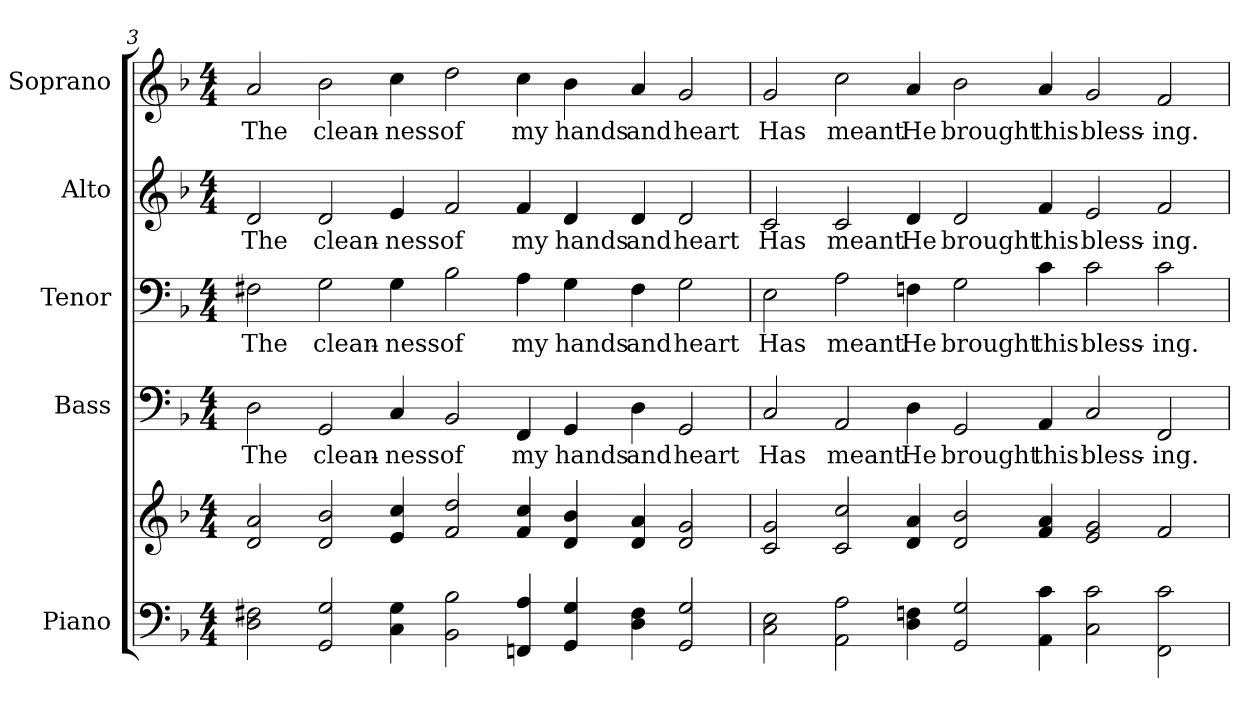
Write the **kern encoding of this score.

**kern	**kern	**kern	**text	**kern	**text	**kern	**text	**kern	**text
*part5	*part5	*part4	*part4	*part3	*part3	*part2	*part2	*part1	*part1
*staff6	*staff5	*staff4	*staff4	*staff3	*staff3	*staff2	*staff2	*staff1	*staff1
*I"Piano	*	*I"Bass	*	*I"Tenor	*	*I"Alto	*	*I"Soprano	*
*I'Pno.	*	*I'B.	*	*I'T.	*	*I'A.	*	*I'S.	*
!!LO:PB:g=z
*clefF4	*clefG2	*clefF4	*	*clefF4	*	*clefG2	*	*clefG2	*
*k[b-]	*k[b-]	*k[b-]	*	*k[b-]	*	*k[b-]	*	*k[b-]	*
*d:	*d:	*d:	*	*d:	*	*d:	*	*d:	*
*M4/4	*M4/4	*M4/4	*	*M4/4	*	*M4/4	*	*M4/4	*
=3	=3	=3	=3	=3	=3	=3	=3	=3	=3
!	!	!	!LO:LY:b:color=#000000	!	!	!	!	!	!
!	!	!	!	!	!LO:LY:b:color=#000000	!	!	!	!
!	!	!	!	!	!	!	!LO:LY:b:color=#000000	!	!
!	!	!	!	!	!	!	!	!	!LO:LY:b:color=#000000
2Di\ 2F#Xi	2di/ 2ai	2Di\	The	2F#Xi\	The	2di/	The	2ai/	The
!	!	!	!LO:LY:b:color=#000000	!	!	!	!	!	!
!	!	!	!	!	!LO:LY:b:color=#000000	!	!	!	!
!	!	!	!	!	!	!	!LO:LY:b:color=#000000	!	!
!	!	!	!	!	!	!	!	!	!LO:LY:b:color=#000000
2GGi/ 2Gi	2di/ 2b-i	2GGi/	clean-	2Gi\	clean-	2di/	clean-	2b-i\	clean-
!	!	!	!LO:LY:b:color=#000000	!	!	!	!	!	!
!	!	!	!	!	!LO:LY:b:color=#000000	!	!	!	!
!	!	!	!	!	!	!	!LO:LY:b:color=#000000	!	!
!	!	!	!	!	!	!	!	!	!LO:LY:b:color=#000000
4Ci\ 4Gi	4ei/ 4cci	4Ci/	-ness	4Gi\	-ness	4ei/	-ness	4cci\	-ness
!	!	!	!LO:LY:b:color=#000000	!	!	!	!	!	!
!	!	!	!	!	!LO:LY:b:color=#000000	!	!	!	!
!	!	!	!	!	!	!	!LO:LY:b:color=#000000	!	!
!	!	!	!	!	!	!	!	!	!LO:LY:b:color=#000000
2BB-i\ 2B-i	2fi/ 2ddi	2BB-i/	of	2B-i\	of	2fi/	of	2ddi\	of
!	!	!	!LO:LY:b:color=#000000	!	!	!	!	!	!
!	!	!	!	!	!LO:LY:b:color=#000000	!	!	!	!
!	!	!	!	!	!	!	!LO:LY:b:color=#000000	!	!
!	!	!	!	!	!	!	!	!	!LO:LY:b:color=#000000
4FFni/ 4Ai	4fi/ 4cci	4FFi/	my	4Ai\	my	4fi/	my	4cci\	my
!	!	!	!LO:LY:b:color=#000000	!	!	!	!	!	!
!	!	!	!	!	!LO:LY:b:color=#000000	!	!	!	!
!	!	!	!	!	!	!	!LO:LY:b:color=#000000	!	!
!	!	!	!	!	!	!	!	!	!LO:LY:b:color=#000000
4GGi/ 4Gi	4di/ 4b-i	4GGi/	hands	4Gi\	hands	4di/	hands	4b-i\	hands
!	!	!	!LO:LY:b:color=#000000	!	!	!	!	!	!
!	!	!	!	!	!LO:LY:b:color=#000000	!	!	!	!
!	!	!	!	!	!	!	!LO:LY:b:color=#000000	!	!
!	!	!	!	!	!	!	!	!	!LO:LY:b:color=#000000
4Di\ 4F#i	4di/ 4ai	4Di\	and	4F#i\	and	4di/	and	4ai/	and
!	!	!	!LO:LY:b:color=#000000	!	!	!	!	!	!
!	!	!	!	!	!LO:LY:b:color=#000000	!	!	!	!
!	!	!	!	!	!	!	!LO:LY:b:color=#000000	!	!
!	!	!	!	!	!	!	!	!	!LO:LY:b:color=#000000
2GGi/ 2Gi	2di/ 2gi	2GGi/	heart	2Gi\	heart	2di/	heart	2gi/	heart
=4	=4	=4	=4	=4	=4	=4	=4	=4	=4
!	!	!	!LO:LY:b:color=#000000	!	!	!	!	!	!
!	!	!	!	!	!LO:LY:b:color=#000000	!	!	!	!
!	!	!	!	!	!	!	!LO:LY:b:color=#000000	!	!
!	!	!	!	!	!	!	!	!	!LO:LY:b:color=#000000
2Ci\ 2Ei	2ci/ 2gi	2Ci/	Has	2Ei\	Has	2ci/	Has	2gi/	Has
!	!	!	!LO:LY:b:color=#000000	!	!	!	!	!	!
!	!	!	!	!	!LO:LY:b:color=#000000	!	!	!	!
!	!	!	!	!	!	!	!LO:LY:b:color=#000000	!	!
!	!	!	!	!	!	!	!	!	!LO:LY:b:color=#000000
2AAi\ 2Ai	2ci/ 2cci	2AAi/	meant	2Ai\	meant	2ci/	meant	2cci\	meant
!	!	!	!LO:LY:b:color=#000000	!	!	!	!	!	!
!	!	!	!	!	!LO:LY:b:color=#000000	!	!	!	!
!	!	!	!	!	!	!	!LO:LY:b:color=#000000	!	!
!	!	!	!	!	!	!	!	!	!LO:LY:b:color=#000000
4Di\ 4Fni	4di/ 4ai	4Di\	He	4Fni\	He	4di/	He	4ai/	He
!	!	!	!LO:LY:b:color=#000000	!	!	!	!	!	!
!	!	!	!	!	!LO:LY:b:color=#000000	!	!	!	!
!	!	!	!	!	!	!	!LO:LY:b:color=#000000	!	!
!	!	!	!	!	!	!	!	!	!LO:LY:b:color=#000000
2GGi/ 2Gi	2di/ 2b-i	2GGi/	brought	2Gi\	brought	2di/	brought	2b-i\	brought
!	!	!	!LO:LY:b:color=#000000	!	!	!	!	!	!
!	!	!	!	!	!LO:LY:b:color=#000000	!	!	!	!
!	!	!	!	!	!	!	!LO:LY:b:color=#000000	!	!
!	!	!	!	!	!	!	!	!	!LO:LY:b:color=#000000
4AAi\ 4ci	4fi/ 4ai	4AAi/	this	4ci\	this	4fi/	this	4ai/	this
!	!	!	!LO:LY:b:color=#000000	!	!	!	!	!	!
!	!	!	!	!	!LO:LY:b:color=#000000	!	!	!	!
!	!	!	!	!	!	!	!LO:LY:b:color=#000000	!	!
!	!	!	!	!	!	!	!	!	!LO:LY:b:color=#000000
2Ci\ 2ci	2ei/ 2gi	2Ci/	bless-	2ci\	bless-	2ei/	bless-	2gi/	bless-
!	!	!	!LO:LY:b:color=#000000	!	!	!	!	!	!
!	!	!	!	!	!LO:LY:b:color=#000000	!	!	!	!
!	!	!	!	!	!	!	!LO:LY:b:color=#000000	!	!
!	!	!	!	!	!	!	!	!	!LO:LY:b:color=#000000
2FFi\ 2ci	2fi/	2FFi/	-ing.	2ci\	-ing.	2fi/	-ing.	2fi/	-ing.
=	=	=	=	=	=	=	=	=	=
*-	*-	*-	*-	*-	*-	*-	*-	*-	*-
